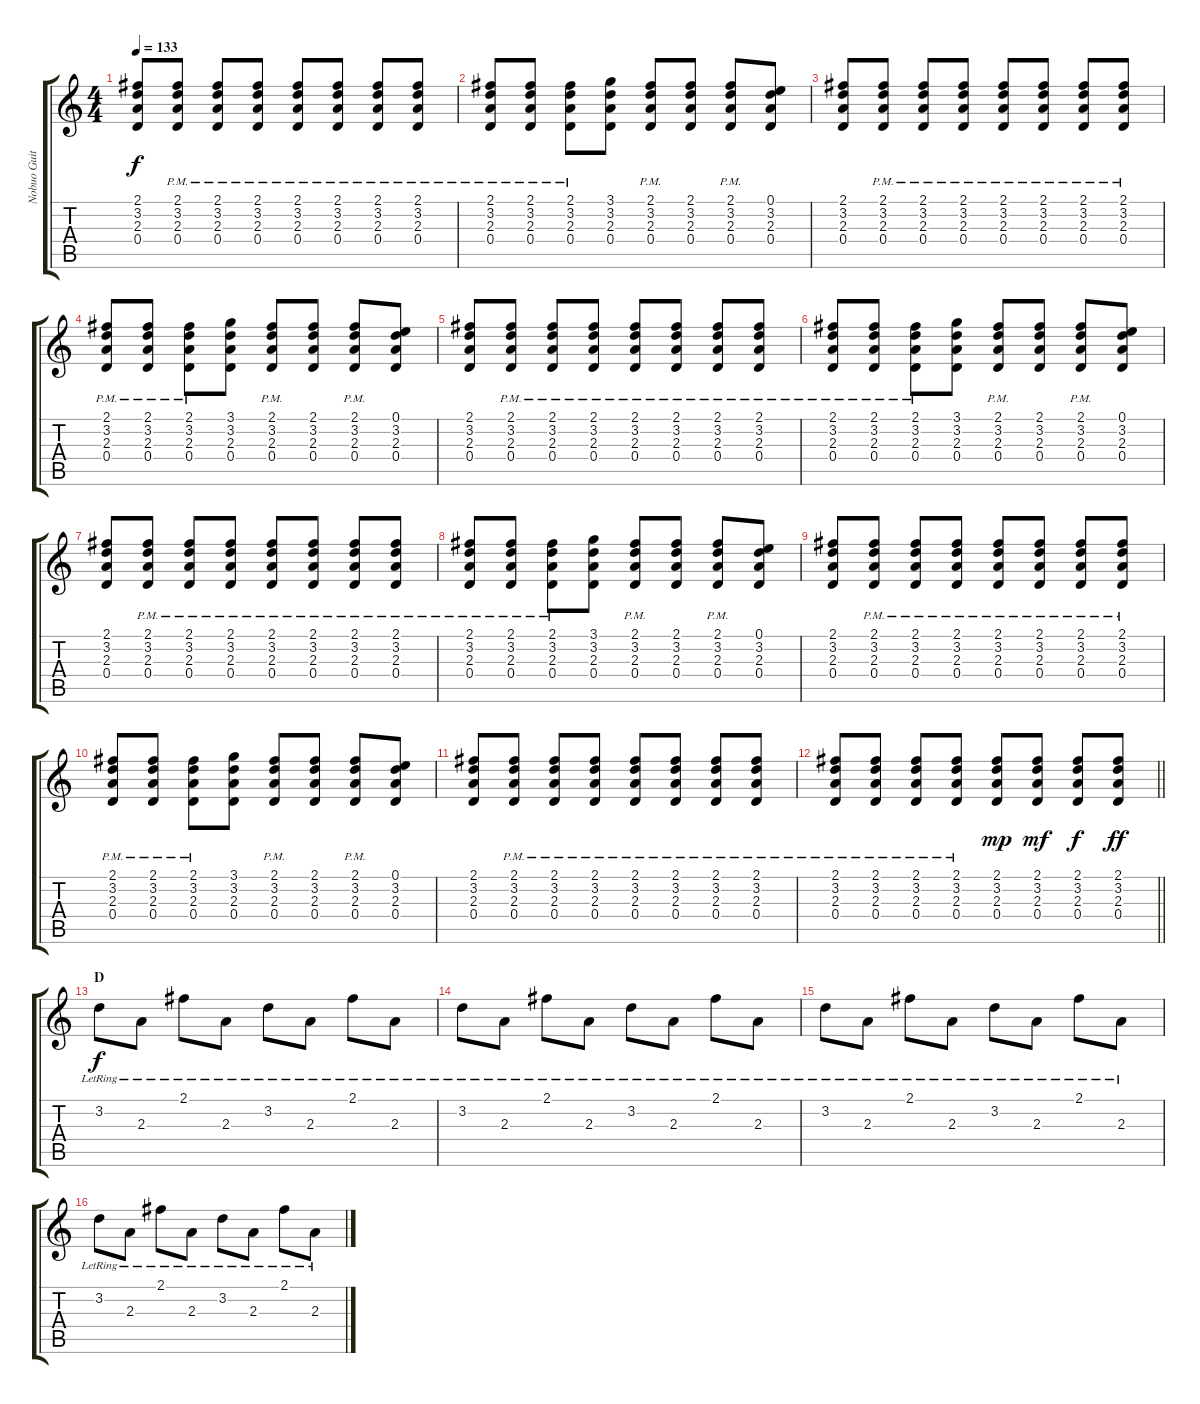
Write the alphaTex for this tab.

\track ("Nobuo Guitar I" "Nobuo Guit") {instrument overdrivenguitar}
\staff {score tabs}
\tuning (E4 B3 G3 D3 A2 E2) {hide}
\ts (4 4)
\tempo 133
\clef g2
\ks c
(2.1 3.2 2.3 0.4).8{dy f} (2.1{pm} 3.2{pm} 2.3{pm} 0.4{pm}).8 (2.1{pm} 3.2{pm} 2.3{pm} 0.4{pm}).8 (2.1{pm} 3.2{pm} 2.3{pm} 0.4{pm}).8 (2.1{pm} 3.2{pm} 2.3{pm} 0.4{pm}).8 (2.1{pm} 3.2{pm} 2.3{pm} 0.4{pm}).8 (2.1{pm} 3.2{pm} 2.3{pm} 0.4{pm}).8 (2.1{pm} 3.2{pm} 2.3{pm} 0.4{pm}).8 |
(2.1{pm} 3.2{pm} 2.3{pm} 0.4{pm}).8 (2.1{pm} 3.2{pm} 2.3{pm} 0.4{pm}).8 (2.1{pm} 3.2{pm} 2.3{pm} 0.4{pm}).8 (3.1 3.2 2.3 0.4).8 (2.1{pm} 3.2{pm} 2.3{pm} 0.4{pm}).8 (2.1 3.2 2.3 0.4).8 (2.1{pm} 3.2{pm} 2.3{pm} 0.4{pm}).8 (0.1 3.2 2.3 0.4).8 |
(2.1 3.2 2.3 0.4).8 (2.1{pm} 3.2{pm} 2.3{pm} 0.4{pm}).8 (2.1{pm} 3.2{pm} 2.3{pm} 0.4{pm}).8 (2.1{pm} 3.2{pm} 2.3{pm} 0.4{pm}).8 (2.1{pm} 3.2{pm} 2.3{pm} 0.4{pm}).8 (2.1{pm} 3.2{pm} 2.3{pm} 0.4{pm}).8 (2.1{pm} 3.2{pm} 2.3{pm} 0.4{pm}).8 (2.1{pm} 3.2{pm} 2.3{pm} 0.4{pm}).8 |
(2.1{pm} 3.2{pm} 2.3{pm} 0.4{pm}).8 (2.1{pm} 3.2{pm} 2.3{pm} 0.4{pm}).8 (2.1{pm} 3.2{pm} 2.3{pm} 0.4{pm}).8 (3.1 3.2 2.3 0.4).8 (2.1{pm} 3.2{pm} 2.3{pm} 0.4{pm}).8 (2.1 3.2 2.3 0.4).8 (2.1{pm} 3.2{pm} 2.3{pm} 0.4{pm}).8 (0.1 3.2 2.3 0.4).8 |
(2.1 3.2 2.3 0.4).8 (2.1{pm} 3.2{pm} 2.3{pm} 0.4{pm}).8 (2.1{pm} 3.2{pm} 2.3{pm} 0.4{pm}).8 (2.1{pm} 3.2{pm} 2.3{pm} 0.4{pm}).8 (2.1{pm} 3.2{pm} 2.3{pm} 0.4{pm}).8 (2.1{pm} 3.2{pm} 2.3{pm} 0.4{pm}).8 (2.1{pm} 3.2{pm} 2.3{pm} 0.4{pm}).8 (2.1{pm} 3.2{pm} 2.3{pm} 0.4{pm}).8 |
(2.1{pm} 3.2{pm} 2.3{pm} 0.4{pm}).8 (2.1{pm} 3.2{pm} 2.3{pm} 0.4{pm}).8 (2.1{pm} 3.2{pm} 2.3{pm} 0.4{pm}).8 (3.1 3.2 2.3 0.4).8 (2.1{pm} 3.2{pm} 2.3{pm} 0.4{pm}).8 (2.1 3.2 2.3 0.4).8 (2.1{pm} 3.2{pm} 2.3{pm} 0.4{pm}).8 (0.1 3.2 2.3 0.4).8 |
(2.1 3.2 2.3 0.4).8 (2.1{pm} 3.2{pm} 2.3{pm} 0.4{pm}).8 (2.1{pm} 3.2{pm} 2.3{pm} 0.4{pm}).8 (2.1{pm} 3.2{pm} 2.3{pm} 0.4{pm}).8 (2.1{pm} 3.2{pm} 2.3{pm} 0.4{pm}).8 (2.1{pm} 3.2{pm} 2.3{pm} 0.4{pm}).8 (2.1{pm} 3.2{pm} 2.3{pm} 0.4{pm}).8 (2.1{pm} 3.2{pm} 2.3{pm} 0.4{pm}).8 |
(2.1{pm} 3.2{pm} 2.3{pm} 0.4{pm}).8 (2.1{pm} 3.2{pm} 2.3{pm} 0.4{pm}).8 (2.1{pm} 3.2{pm} 2.3{pm} 0.4{pm}).8 (3.1 3.2 2.3 0.4).8 (2.1{pm} 3.2{pm} 2.3{pm} 0.4{pm}).8 (2.1 3.2 2.3 0.4).8 (2.1{pm} 3.2{pm} 2.3{pm} 0.4{pm}).8 (0.1 3.2 2.3 0.4).8 |
(2.1 3.2 2.3 0.4).8 (2.1{pm} 3.2{pm} 2.3{pm} 0.4{pm}).8 (2.1{pm} 3.2{pm} 2.3{pm} 0.4{pm}).8 (2.1{pm} 3.2{pm} 2.3{pm} 0.4{pm}).8 (2.1{pm} 3.2{pm} 2.3{pm} 0.4{pm}).8 (2.1{pm} 3.2{pm} 2.3{pm} 0.4{pm}).8 (2.1{pm} 3.2{pm} 2.3{pm} 0.4{pm}).8 (2.1{pm} 3.2{pm} 2.3{pm} 0.4{pm}).8 |
(2.1{pm} 3.2{pm} 2.3{pm} 0.4{pm}).8 (2.1{pm} 3.2{pm} 2.3{pm} 0.4{pm}).8 (2.1{pm} 3.2{pm} 2.3{pm} 0.4{pm}).8 (3.1 3.2 2.3 0.4).8 (2.1{pm} 3.2{pm} 2.3{pm} 0.4{pm}).8 (2.1 3.2 2.3 0.4).8 (2.1{pm} 3.2{pm} 2.3{pm} 0.4{pm}).8 (0.1 3.2 2.3 0.4).8 |
(2.1 3.2 2.3 0.4).8 (2.1{pm} 3.2{pm} 2.3{pm} 0.4{pm}).8 (2.1{pm} 3.2{pm} 2.3{pm} 0.4{pm}).8 (2.1{pm} 3.2{pm} 2.3{pm} 0.4{pm}).8 (2.1{pm} 3.2{pm} 2.3{pm} 0.4{pm}).8 (2.1{pm} 3.2{pm} 2.3{pm} 0.4{pm}).8 (2.1{pm} 3.2{pm} 2.3{pm} 0.4{pm}).8 (2.1{pm} 3.2{pm} 2.3{pm} 0.4{pm}).8 |
\barLineRight lightlight
(2.1{pm} 3.2{pm} 2.3{pm} 0.4{pm}).8 (2.1{pm} 3.2{pm} 2.3{pm} 0.4{pm}).8 (2.1{pm} 3.2{pm} 2.3{pm} 0.4{pm}).8 (2.1{pm} 3.2{pm} 2.3{pm} 0.4{pm}).8 (2.1 3.2 2.3 0.4).8{dy mp} (2.1 3.2 2.3 0.4).8{dy mf} (2.1 3.2 2.3 0.4).8{dy f} (2.1 3.2 2.3 0.4).8{dy ff} |
\section ("" "D")
3.2{lr}.8{dy f instrument electricguitarclean} 2.3{lr}.8 2.1{lr}.8 2.3{lr}.8 3.2{lr}.8 2.3{lr}.8 2.1{lr}.8 2.3{lr}.8 |
3.2{lr}.8 2.3{lr}.8 2.1{lr}.8 2.3{lr}.8 3.2{lr}.8 2.3{lr}.8 2.1{lr}.8 2.3{lr}.8 |
3.2{lr}.8 2.3{lr}.8 2.1{lr}.8 2.3{lr}.8 3.2{lr}.8 2.3{lr}.8 2.1{lr}.8 2.3{lr}.8 |
3.2{lr}.8 2.3{lr}.8 2.1{lr}.8 2.3{lr}.8 3.2{lr}.8 2.3{lr}.8 2.1{lr}.8 2.3{lr}.8
